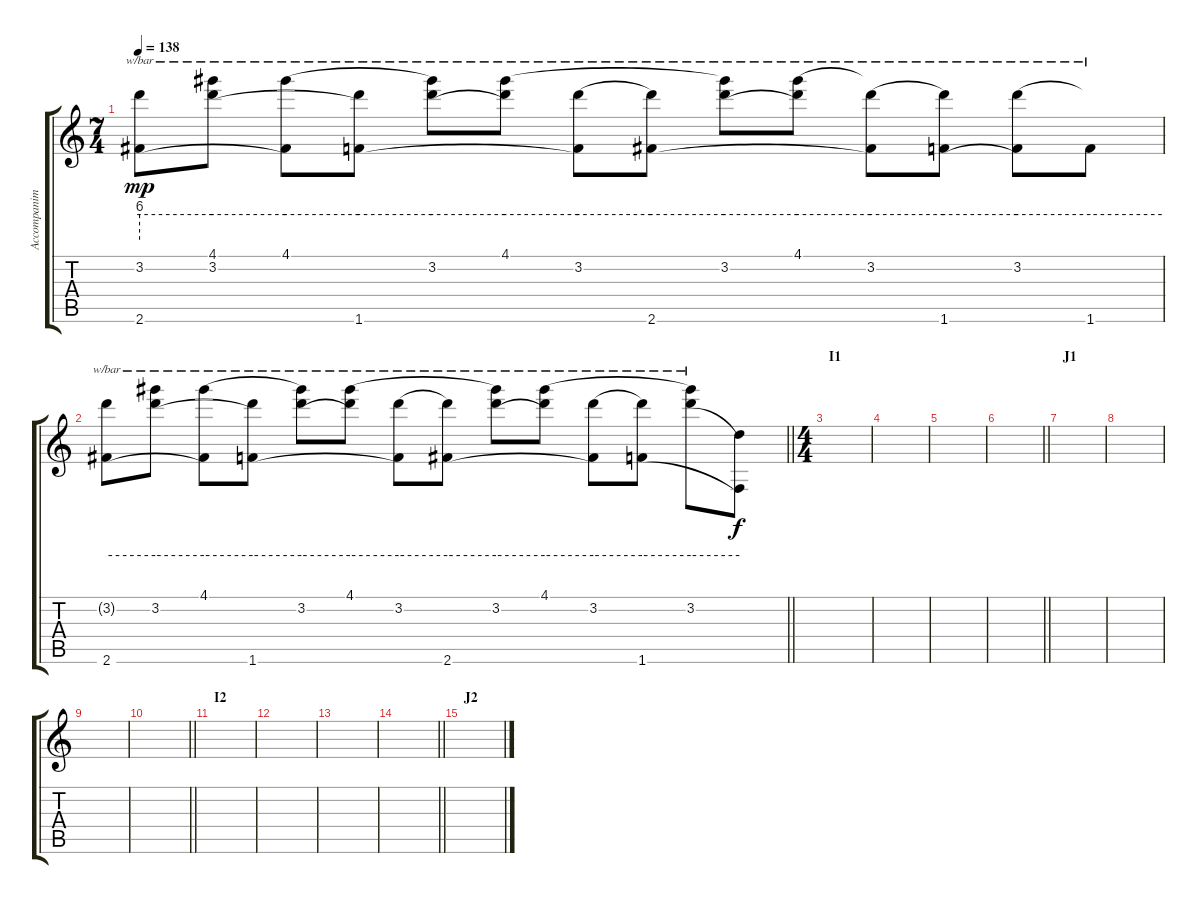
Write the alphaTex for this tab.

\track ("Accompaniment L" "Accompanim") {instrument acousticguitarsteel}
\staff {score tabs}
\tuning (E4 B3 G3 D3 A2 E2) {hide}
\ts (7 4)
\tempo 138
\clef g2
\ks c
(3.2{t} 2.6).8{tbe (hold default 0 24 60 24) dy mp} (4.1{t} 3.2).8{tbe (hold default 0 24 60 24)} (4.1 2.6{t}).8{tbe (hold default 0 24 60 24)} (3.2{t} 1.6).8{tbe (hold default 0 24 60 24)} (4.1{t} 3.2).8{tbe (hold default 0 24 60 24)} (4.1 3.2{t}).8{tbe (hold default 0 24 60 24)} (3.2 1.6{t}).8{tbe (hold default 0 24 60 24)} (3.2{t} 2.6).8{tbe (hold default 0 24 60 24)} (4.1{t} 3.2).8{tbe (hold default 0 24 60 24)} (4.1 3.2{t}).8{tbe (hold default 0 24 60 24)} (3.2 2.6{t}).8{tbe (hold default 0 24 60 24)} (3.2{t} 1.6).8{tbe (hold default 0 24 60 24)} (3.2 1.6{t}).8{tbe (hold default 0 24 60 24)} 1.6.8{tbe (hold default 0 24 60 24)} |
\barLineRight lightlight
(3.2{t} 2.6).8{tbe (hold default 0 24 60 24)} (4.1{t} 3.2).8{tbe (hold default 0 24 60 24)} (4.1 2.6{t}).8{tbe (hold default 0 24 60 24)} (3.2{t} 1.6).8{tbe (hold default 0 24 60 24)} (4.1{t} 3.2).8{tbe (hold default 0 24 60 24)} (4.1 3.2{t}).8{tbe (hold default 0 24 60 24)} (3.2 1.6{t}).8{tbe (hold default 0 24 60 24)} (3.2{t} 2.6).8{tbe (hold default 0 24 60 24)} (4.1{t} 3.2).8{tbe (hold default 0 24 60 24)} (4.1 3.2{t}).8{tbe (hold default 0 24 60 24)} (3.2 2.6{t}).8{tbe (hold default 0 24 60 24)} (3.2{t} 1.6).8{tbe (hold default 0 24 60 24)} (4.1{t} 3.2).8{tbe (hold default 0 24 60 24)} (3.2{t} 1.6{t}).8{dy f} |
\ts (4 4)
\section ("" "I1")
|
|
|
\barLineRight lightlight
|
\section ("" "J1")
|
|
|
\barLineRight lightlight
|
\section ("" "I2")
|
|
|
\barLineRight lightlight
|
\section ("" "J2")
